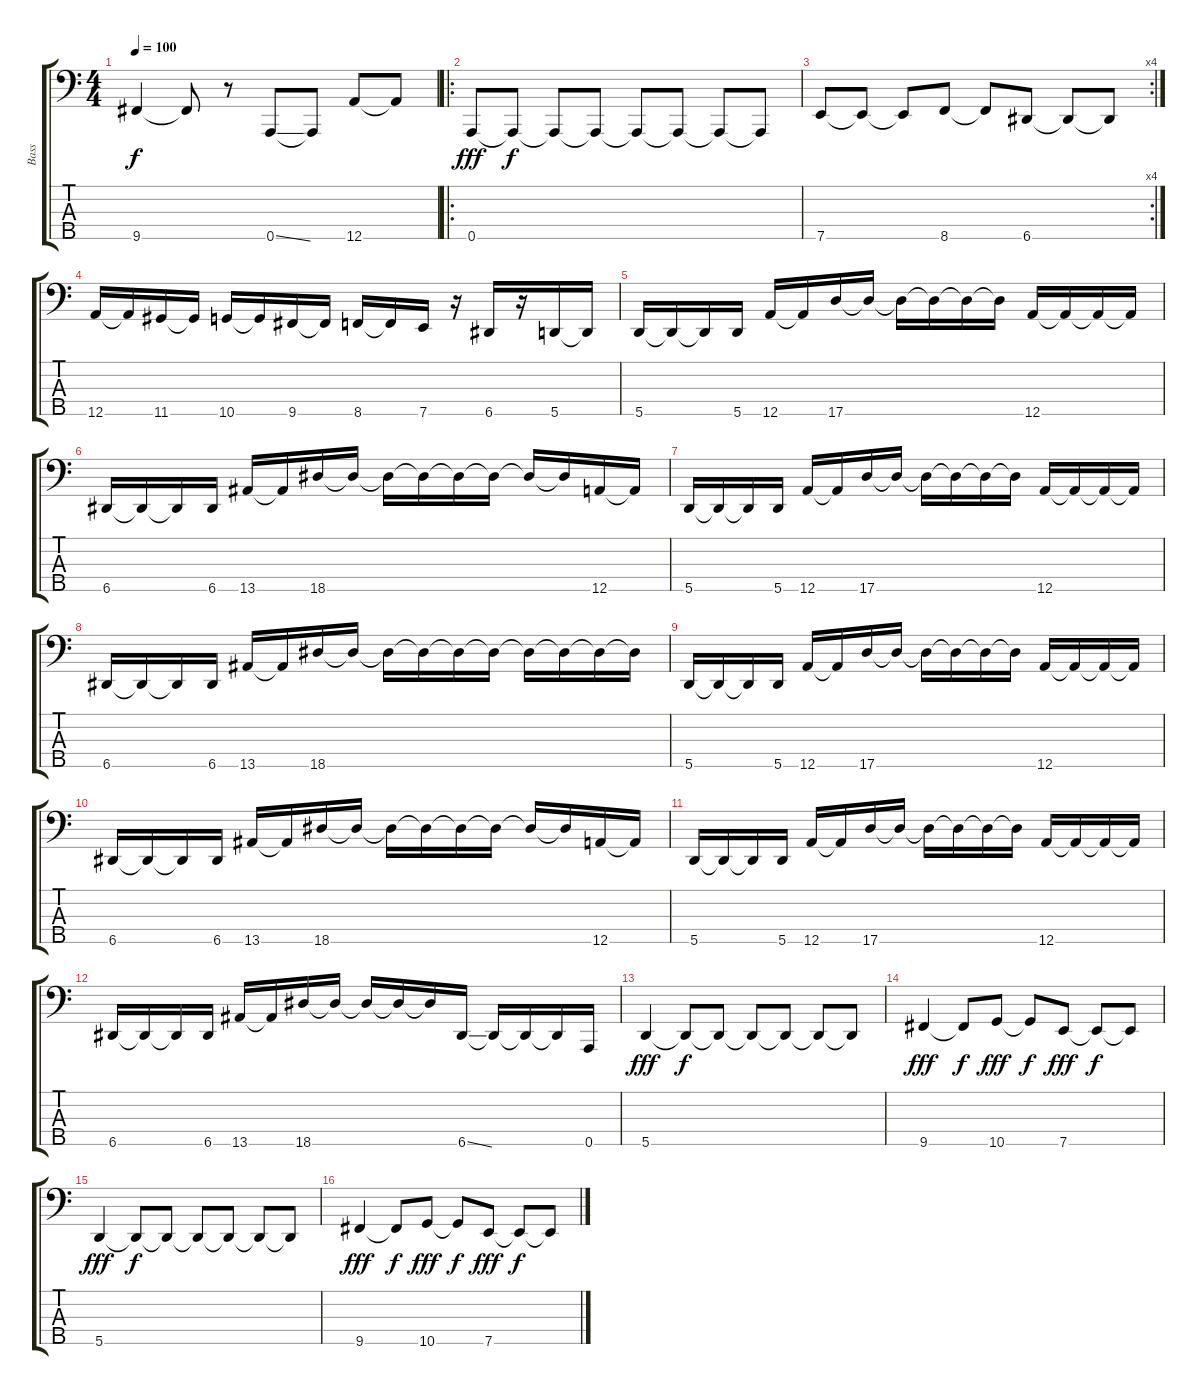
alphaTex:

\track ("Bass" "Bass") {instrument acousticguitarnylon}
\staff {score tabs}
\tuning (F2 C2 G1 D1 A0) {hide}
\ts (4 4)
\tempo 100
\clef f4
\ks c
9.5{t}.4{dy f} 9.5{t}.8 r.8 0.5{ss}.8 0.5{t}.8 12.5.8 12.5{t}.8 |
\ro
0.5.8{dy fff} 0.5{t}.8{dy f} 0.5{t}.8 0.5{t}.8 0.5{t}.8 0.5{t}.8 0.5{t}.8 0.5{t}.8 |
\rc 4
7.5.8 7.5{t}.8 7.5{t}.8 8.5.8 8.5{t}.8 6.5.8 6.5{t}.8 6.5{t}.8 |
12.5.16 12.5{t}.16 11.5.16 11.5{t}.16 10.5.16 10.5{t}.16 9.5.16 9.5{t}.16 8.5.16 8.5{t}.16 7.5.16 r.16 6.5.16 r.16 5.5.16 5.5{t}.16 |
5.5.16 5.5{t}.16 5.5{t}.16 5.5.16 12.5.16 12.5{t}.16 17.5.16 17.5{t}.16 17.5{t}.16 17.5{t}.16 17.5{t}.16 17.5{t}.16 12.5.16 12.5{t}.16 12.5{t}.16 12.5{t}.16 |
6.5.16 6.5{t}.16 6.5{t}.16 6.5.16 13.5.16 13.5{t}.16 18.5.16 18.5{t}.16 18.5{t}.16 18.5{t}.16 18.5{t}.16 18.5{t}.16 18.5{t}.16 18.5{t}.16 12.5.16 12.5{t}.16 |
5.5.16 5.5{t}.16 5.5{t}.16 5.5.16 12.5.16 12.5{t}.16 17.5.16 17.5{t}.16 17.5{t}.16 17.5{t}.16 17.5{t}.16 17.5{t}.16 12.5.16 12.5{t}.16 12.5{t}.16 12.5{t}.16 |
6.5.16 6.5{t}.16 6.5{t}.16 6.5.16 13.5.16 13.5{t}.16 18.5.16 18.5{t}.16 18.5{t}.16 18.5{t}.16 18.5{t}.16 18.5{t}.16 18.5{t}.16 18.5{t}.16 18.5{t}.16 18.5{t}.16 |
5.5.16 5.5{t}.16 5.5{t}.16 5.5.16 12.5.16 12.5{t}.16 17.5.16 17.5{t}.16 17.5{t}.16 17.5{t}.16 17.5{t}.16 17.5{t}.16 12.5.16 12.5{t}.16 12.5{t}.16 12.5{t}.16 |
6.5.16 6.5{t}.16 6.5{t}.16 6.5.16 13.5.16 13.5{t}.16 18.5.16 18.5{t}.16 18.5{t}.16 18.5{t}.16 18.5{t}.16 18.5{t}.16 18.5{t}.16 18.5{t}.16 12.5.16 12.5{t}.16 |
5.5.16 5.5{t}.16 5.5{t}.16 5.5.16 12.5.16 12.5{t}.16 17.5.16 17.5{t}.16 17.5{t}.16 17.5{t}.16 17.5{t}.16 17.5{t}.16 12.5.16 12.5{t}.16 12.5{t}.16 12.5{t}.16 |
6.5.16 6.5{t}.16 6.5{t}.16 6.5.16 13.5.16 13.5{t}.16 18.5.16 18.5{t}.16 18.5{t}.16 18.5{t}.16 18.5{t}.16 6.5{ss}.16 6.5{t}.16 6.5{t}.16 6.5{t}.16 0.5.16 |
5.5.4{dy fff} 5.5{t}.8{dy f} 5.5{t}.8 5.5{t}.8 5.5{t}.8 5.5{t}.8 5.5{t}.8 |
9.5.4{dy fff} 9.5{t}.8{dy f} 10.5.8{dy fff} 10.5{t}.8{dy f} 7.5.8{dy fff} 7.5{t}.8{dy f} 7.5{t}.8 |
5.5.4{dy fff} 5.5{t}.8{dy f} 5.5{t}.8 5.5{t}.8 5.5{t}.8 5.5{t}.8 5.5{t}.8 |
9.5.4{dy fff} 9.5{t}.8{dy f} 10.5.8{dy fff} 10.5{t}.8{dy f} 7.5.8{dy fff} 7.5{t}.8{dy f} 7.5{t}.8
